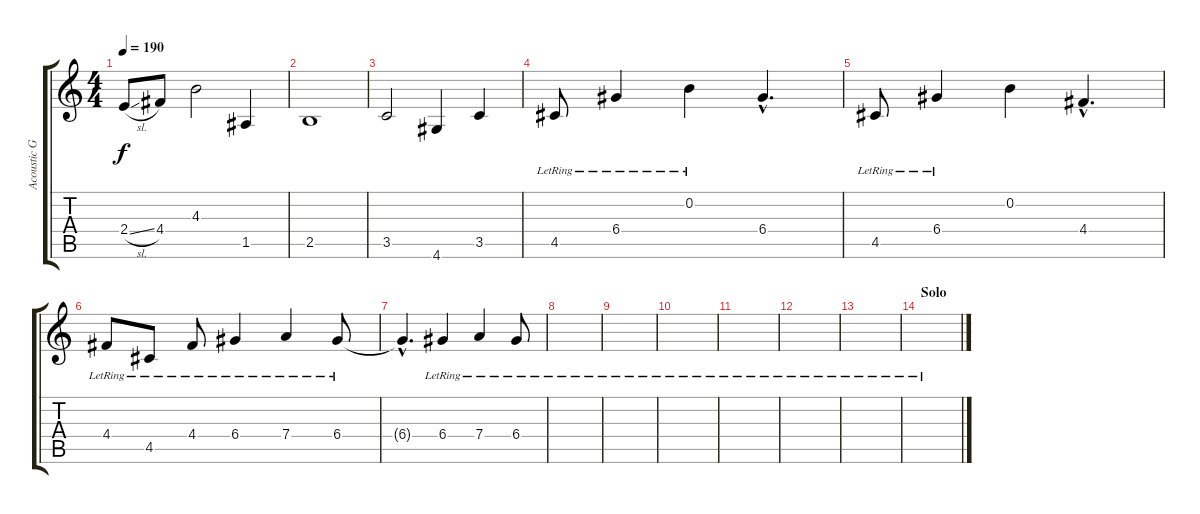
\track ("Acoustic Guitar" "Acoustic G") {instrument acousticguitarsteel}
\staff {score tabs}
\tuning (E4 B3 G3 D3 A2 E2) {hide}
\ts (4 4)
\tempo 190
\clef g2
\ks c
2.4{sl}.8{dy f} 4.4.8 4.3.2 1.5.4 |
2.5.1 |
3.5.2 4.6.4 3.5.4 |
4.5{lr}.8 6.4{lr}.4 0.2{lr}.4 6.4{hac}.4{d} |
4.5{lr}.8 6.4{lr}.4 0.2.4 4.4{hac}.4{d} |
4.4{lr}.8 4.5{lr}.8 4.4{lr}.8 6.4{lr}.4 7.4{lr}.4 6.4{lr}.8 |
6.4{hac t}.4{d} 6.4{lr}.4 7.4{lr}.4 6.4{lr}.8 |
|
|
|
|
|
|
\section ("" "Solo")
